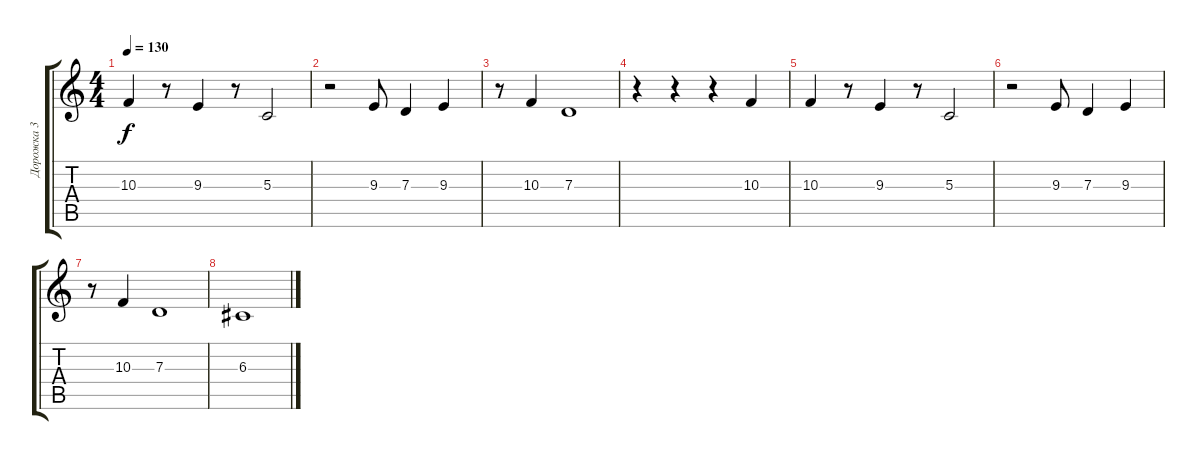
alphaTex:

\track ("Дорожка 3" "Дорожка 3") {instrument tremolostrings}
\staff {score tabs}
\tuning (E4 B3 G3 D3 A2 E2) {hide}
\ts (4 4)
\tempo 130
\clef g2
\ks c
10.3.4{dy f} r.8 9.3.4 r.8 5.3.2 |
r.2 9.3.8 7.3.4 9.3.4 |
r.8 10.3.4 7.3.1 |
r.4 r.4 r.4 10.3.4 |
10.3.4 r.8 9.3.4 r.8 5.3.2 |
r.2 9.3.8 7.3.4 9.3.4 |
r.8 10.3.4 7.3.1 |
6.3.1
